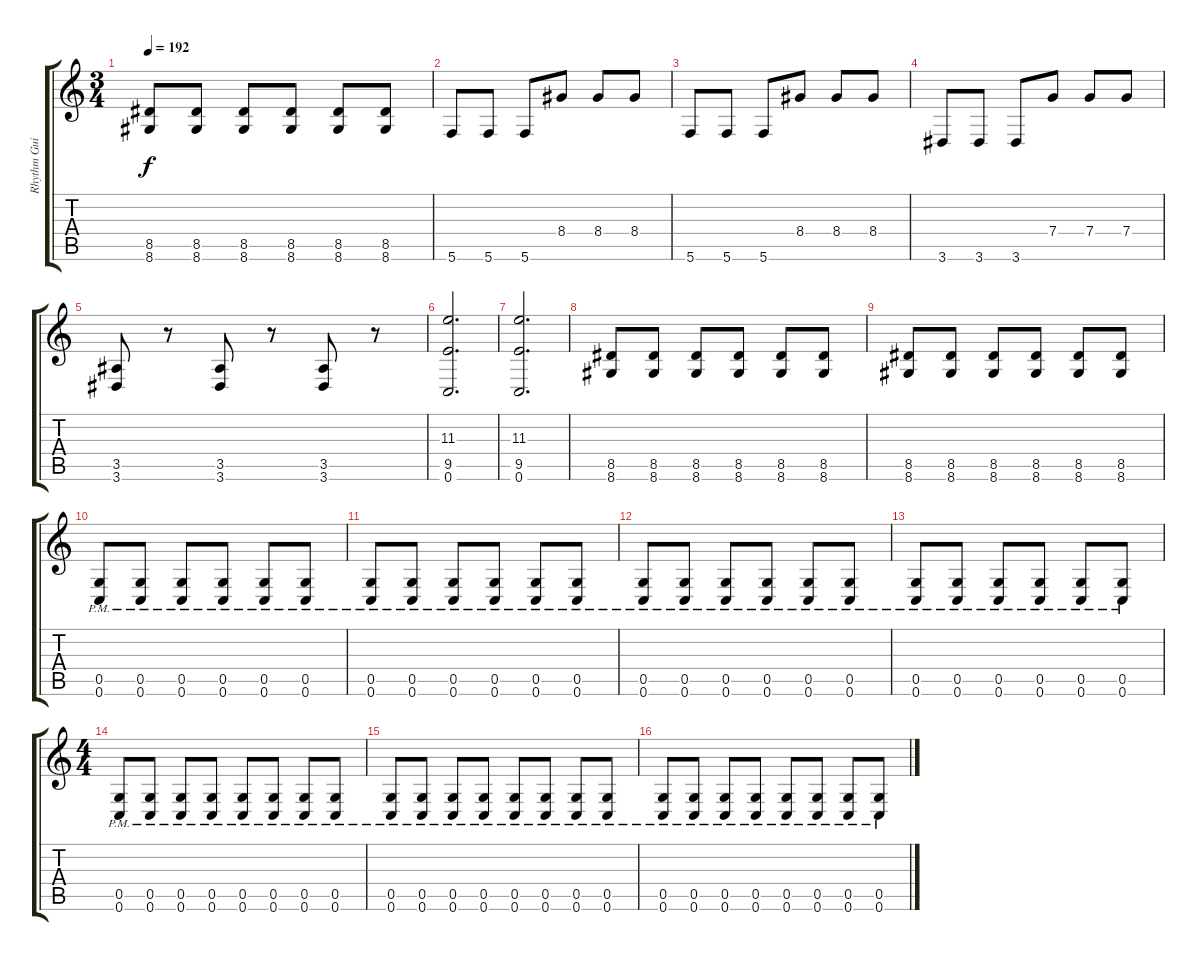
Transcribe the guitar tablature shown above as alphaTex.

\track ("Rhythm Guitar 2" "Rhythm Gui") {instrument distortionguitar}
\staff {score tabs}
\tuning (D4 A3 F3 C3 G2 C2) {hide}
\ts (3 4)
\tempo 192
\clef g2
\ks c
(8.5 8.6).8{dy f} (8.5 8.6).8 (8.5 8.6).8 (8.5 8.6).8 (8.5 8.6).8 (8.5 8.6).8 |
5.6.8 5.6.8 5.6.8 8.4.8 8.4.8 8.4.8 |
5.6.8 5.6.8 5.6.8 8.4.8 8.4.8 8.4.8 |
3.6.8 3.6.8 3.6.8 7.4.8 7.4.8 7.4.8 |
(3.5 3.6).8 r.8 (3.5 3.6).8 r.8 (3.5 3.6).8 r.8 |
(11.3 9.5 0.6).2{d} |
(11.3 9.5 0.6).2{d} |
(8.5 8.6).8 (8.5 8.6).8 (8.5 8.6).8 (8.5 8.6).8 (8.5 8.6).8 (8.5 8.6).8 |
(8.5 8.6).8 (8.5 8.6).8 (8.5 8.6).8 (8.5 8.6).8 (8.5 8.6).8 (8.5 8.6).8 |
(0.5{pm} 0.6{pm}).8 (0.5{pm} 0.6{pm}).8 (0.5{pm} 0.6{pm}).8 (0.5{pm} 0.6{pm}).8 (0.5{pm} 0.6{pm}).8 (0.5{pm} 0.6{pm}).8 |
(0.5{pm} 0.6{pm}).8 (0.5{pm} 0.6{pm}).8 (0.5{pm} 0.6{pm}).8 (0.5{pm} 0.6{pm}).8 (0.5{pm} 0.6{pm}).8 (0.5{pm} 0.6{pm}).8 |
(0.5{pm} 0.6{pm}).8 (0.5{pm} 0.6{pm}).8 (0.5{pm} 0.6{pm}).8 (0.5{pm} 0.6{pm}).8 (0.5{pm} 0.6{pm}).8 (0.5{pm} 0.6{pm}).8 |
(0.5{pm} 0.6{pm}).8 (0.5{pm} 0.6{pm}).8 (0.5{pm} 0.6{pm}).8 (0.5{pm} 0.6{pm}).8 (0.5{pm} 0.6{pm}).8 (0.5{pm} 0.6{pm}).8 |
\ts (4 4)
(0.5{pm} 0.6{pm}).8 (0.5{pm} 0.6{pm}).8 (0.5{pm} 0.6{pm}).8 (0.5{pm} 0.6{pm}).8 (0.5{pm} 0.6{pm}).8 (0.5{pm} 0.6{pm}).8 (0.5{pm} 0.6{pm}).8 (0.5{pm} 0.6).8 |
(0.5{pm} 0.6{pm}).8 (0.5{pm} 0.6{pm}).8 (0.5{pm} 0.6{pm}).8 (0.5{pm} 0.6{pm}).8 (0.5{pm} 0.6{pm}).8 (0.5{pm} 0.6{pm}).8 (0.5{pm} 0.6{pm}).8 (0.5{pm} 0.6).8 |
(0.5{pm} 0.6{pm}).8 (0.5{pm} 0.6{pm}).8 (0.5{pm} 0.6{pm}).8 (0.5{pm} 0.6{pm}).8 (0.5{pm} 0.6{pm}).8 (0.5{pm} 0.6{pm}).8 (0.5{pm} 0.6{pm}).8 (0.5{pm} 0.6).8
